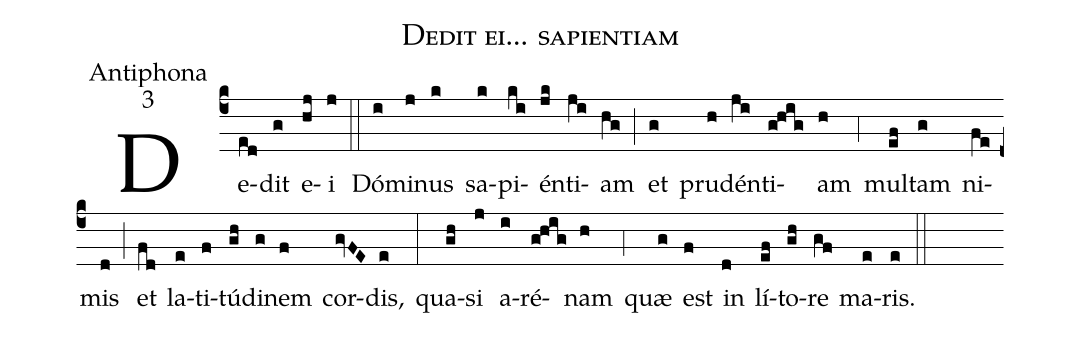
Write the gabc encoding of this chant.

name:Dedit ei... sapientiam;
office-part:Antiphona;
mode:3;
%%
(c4) De(ed)dit(g) e(hj)i(j) (::)
Dó(i)mi(j)nus(k) sa(k)pi(ki)én(jk)ti(ji)am(hg) (;) et(g) pru(h)dén(ji)ti(g!hig)am(h) (,4) mul(ef)tam(g) ni(fe)mis(d) (;) et(fd) la(e)ti(f)tú(gh)di(g)nem(f) cor(gvFE)dis,(e) (:)
qua(gh)si(j) a(i)ré(g!hig)nam(h) (,4) quæ(g) est(f) in(d) lí(ef)to(gh)re(gf) ma(e)ris.(e) (::)
